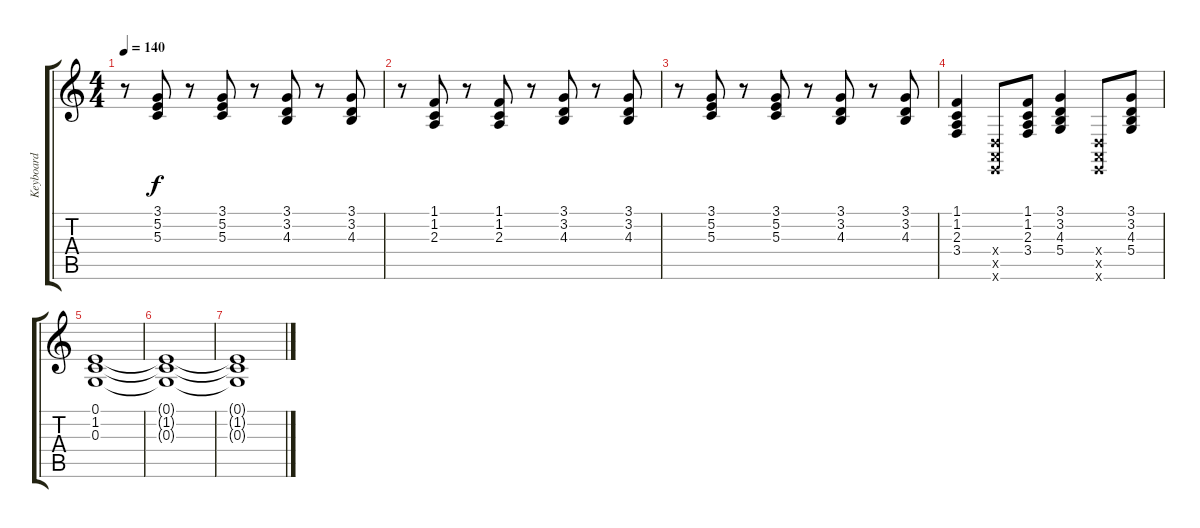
\track ("Keyboard" "Keyboard") {instrument reedorgan}
\staff {score tabs}
\tuning (E4 B3 G3 D3 A2 E2) {hide}
\ts (4 4)
\tempo 140
\clef g2
\ks c
r.8{dy f} (3.1 5.2 5.3).8 r.8 (3.1 5.2 5.3).8 r.8 (3.1 3.2 4.3).8 r.8 (3.1 3.2 4.3).8 |
r.8 (1.1 1.2 2.3).8 r.8 (1.1 1.2 2.3).8 r.8 (3.1 3.2 4.3).8 r.8 (3.1 3.2 4.3).8 |
r.8 (3.1 5.2 5.3).8 r.8 (3.1 5.2 5.3).8 r.8 (3.1 3.2 4.3).8 r.8 (3.1 3.2 4.3).8 |
(1.1 1.2 2.3 3.4).4 (0.4{x} 0.5{x} 0.6{x}).8 (1.1 1.2 2.3 3.4).8 (3.1 3.2 4.3 5.4).4 (0.4{x} 0.5{x} 0.6{x}).8 (3.1 3.2 4.3 5.4).8 |
(0.1 1.2 0.3).1 |
(0.1{t} 1.2{t} 0.3{t}).1 |
(0.1{t} 1.2{t} 0.3{t}).1
